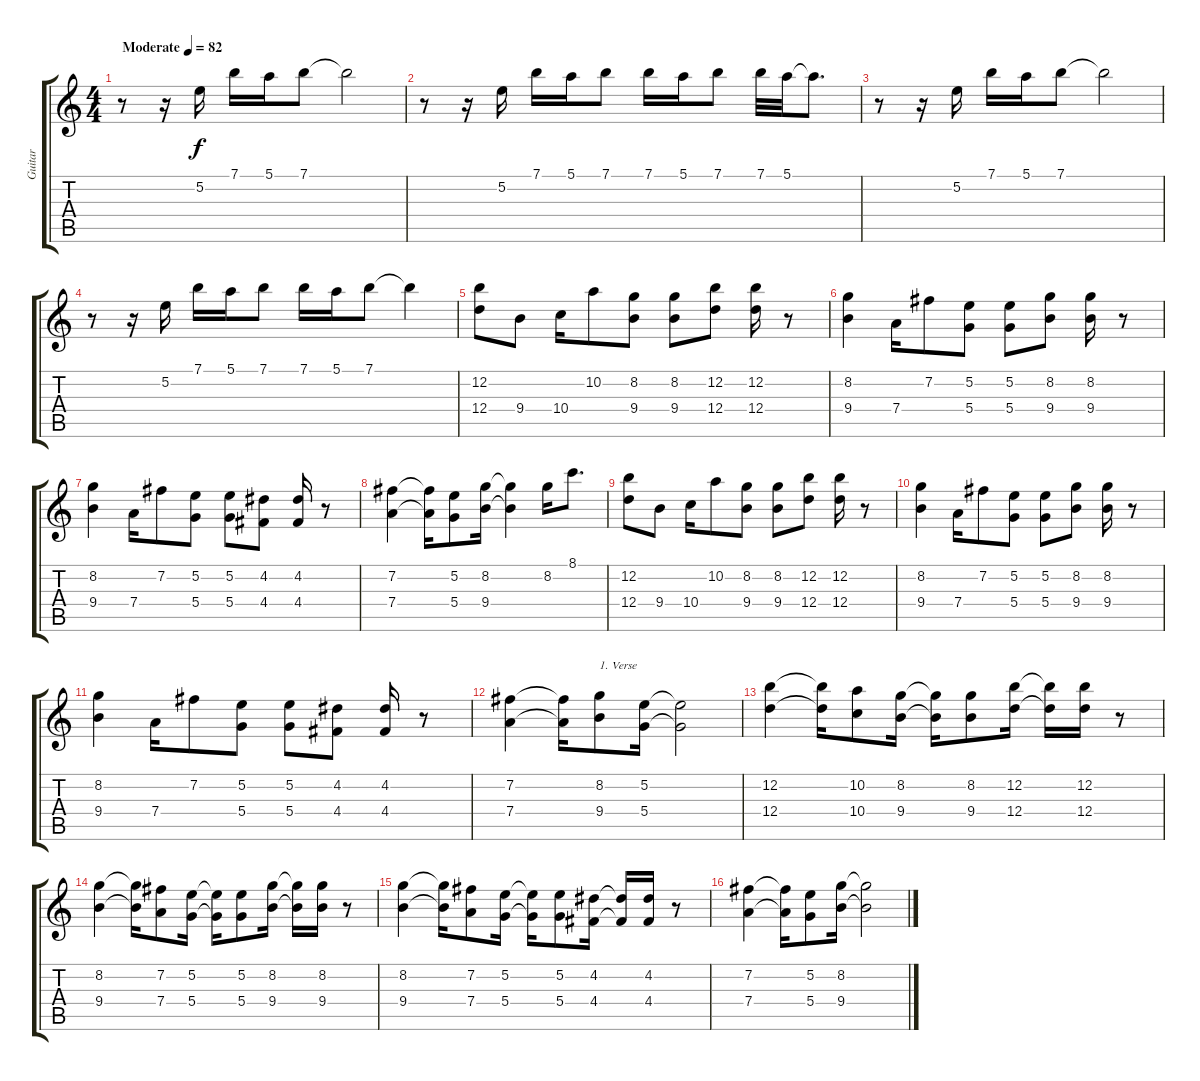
\track ("Guitar" "Guitar") {instrument acousticguitarnylon}
\staff {score tabs}
\tuning (E4 B3 G3 D3 A2 E2) {hide}
\ts (4 4)
\tempo (82 "Moderate")
\clef g2
\ks c
r.8{dy f instrument acousticguitarnylon} r.16 5.2.16 7.1.16 5.1.16 7.1.8 7.1{t}.2 |
r.8 r.16 5.2.16 7.1.16 5.1.16 7.1.8 7.1.16 5.1.16 7.1.8 7.1.32 5.1.32 5.1{t}.8{d} |
r.8 r.16 5.2.16 7.1.16 5.1.16 7.1.8 7.1{t}.2 |
r.8 r.16 5.2.16 7.1.16 5.1.16 7.1.8 7.1.16 5.1.16 7.1.8 7.1{t}.4 |
(12.2 12.4).8 9.4.8 10.4.16 10.2.8 (8.2 9.4).8 (8.2 9.4).8 (12.2 12.4).8 (12.2 12.4).16 r.8 |
(8.2 9.4).4 7.4.16 7.2.8 (5.2 5.4).8 (5.2 5.4).8 (8.2 9.4).8 (8.2 9.4).16 r.8 |
(8.2 9.4).4 7.4.16 7.2.8 (5.2 5.4).8 (5.2 5.4).8 (4.2 4.4).8 (4.2 4.4).16 r.8 |
(7.2 7.4).4 (7.2{t} 7.4{t}).16 (5.2 5.4).8 (8.2 9.4).16 (8.2{t} 9.4{t}).4 8.2.16 8.1.8{d} |
(12.2 12.4).8 9.4.8 10.4.16 10.2.8 (8.2 9.4).8 (8.2 9.4).8 (12.2 12.4).8 (12.2 12.4).16 r.8 |
(8.2 9.4).4 7.4.16 7.2.8 (5.2 5.4).8 (5.2 5.4).8 (8.2 9.4).8 (8.2 9.4).16 r.8 |
(8.2 9.4).4 7.4.16 7.2.8 (5.2 5.4).8 (5.2 5.4).8 (4.2 4.4).8 (4.2 4.4).16 r.8 |
(7.2 7.4).4 (7.2{t} 7.4{t}).16 (8.2 9.4).8{txt "1. Verse"} (5.2 5.4).16 (5.2{t} 5.4{t}).2 |
(12.2 12.4).4 (12.2{t} 12.4{t}).16 (10.2 10.4).8 (8.2 9.4).16 (8.2{t} 9.4{t}).16 (8.2 9.4).8 (12.2 12.4).16 (12.2{t} 12.4{t}).16 (12.2 12.4).16 r.8 |
(8.2 9.4).4 (8.2{t} 9.4{t}).16 (7.2 7.4).8 (5.2 5.4).16 (5.2{t} 5.4{t}).16 (5.2 5.4).8 (8.2 9.4).16 (8.2{t} 9.4{t}).16 (8.2 9.4).16 r.8 |
(8.2 9.4).4 (8.2{t} 9.4{t}).16 (7.2 7.4).8 (5.2 5.4).16 (5.2{t} 5.4{t}).16 (5.2 5.4).8 (4.2 4.4).16 (4.2{t} 4.4{t}).16 (4.2 4.4).16 r.8 |
(7.2 7.4).4 (7.2{t} 7.4{t}).16 (5.2 5.4).8 (8.2 9.4).16 (8.2{t} 9.4{t}).2
